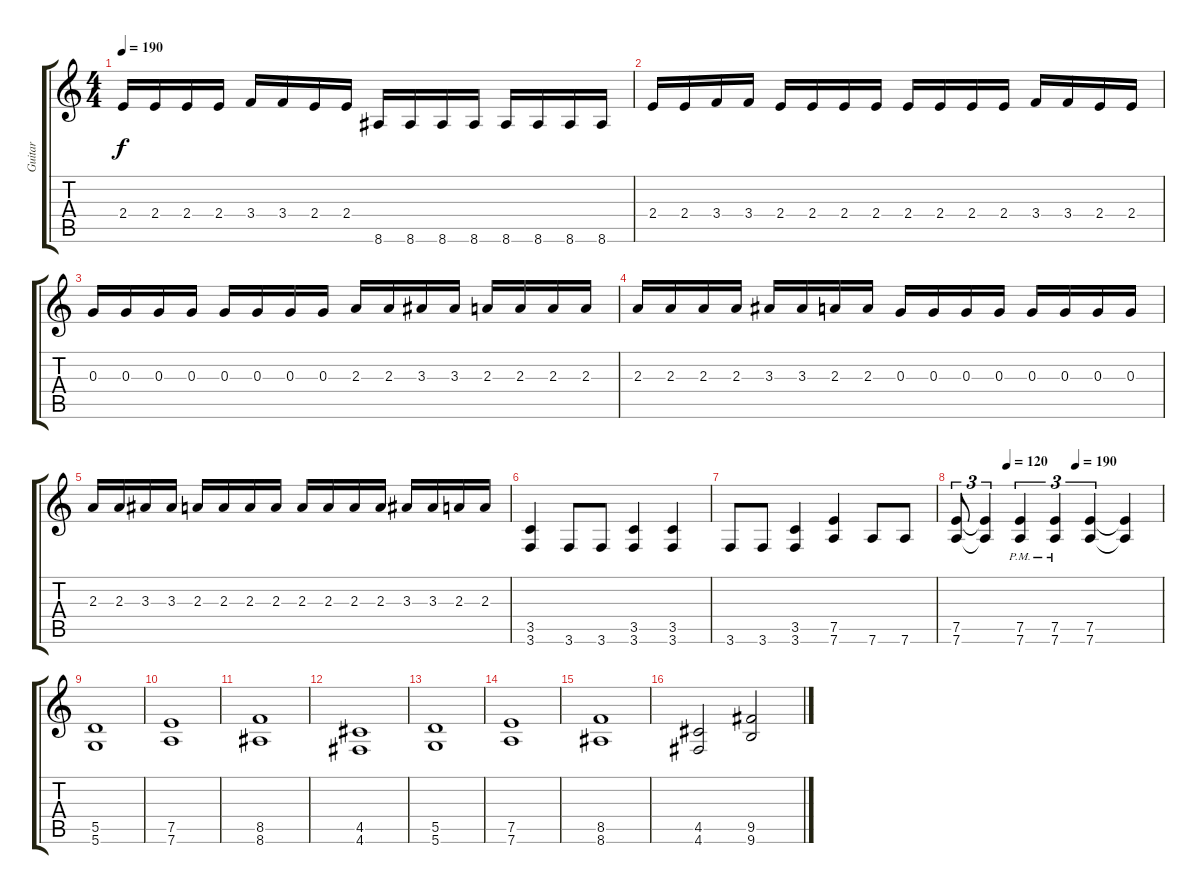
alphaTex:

\track ("Guitar " "Guitar ") {instrument distortionguitar}
\staff {score tabs}
\tuning (E4 B3 G3 D3 A2 D2) {hide}
\ts (4 4)
\tempo 190
\clef g2
\ks c
2.4.16{dy f} 2.4.16 2.4.16 2.4.16 3.4.16 3.4.16 2.4.16 2.4.16 8.6.16 8.6.16 8.6.16 8.6.16 8.6.16 8.6.16 8.6.16 8.6.16 |
2.4.16 2.4.16 3.4.16 3.4.16 2.4.16 2.4.16 2.4.16 2.4.16 2.4.16 2.4.16 2.4.16 2.4.16 3.4.16 3.4.16 2.4.16 2.4.16 |
0.3.16 0.3.16 0.3.16 0.3.16 0.3.16 0.3.16 0.3.16 0.3.16 2.3.16 2.3.16 3.3.16 3.3.16 2.3.16 2.3.16 2.3.16 2.3.16 |
2.3.16 2.3.16 2.3.16 2.3.16 3.3.16 3.3.16 2.3.16 2.3.16 0.3.16 0.3.16 0.3.16 0.3.16 0.3.16 0.3.16 0.3.16 0.3.16 |
2.3.16 2.3.16 3.3.16 3.3.16 2.3.16 2.3.16 2.3.16 2.3.16 2.3.16 2.3.16 2.3.16 2.3.16 3.3.16 3.3.16 2.3.16 2.3.16 |
(3.5 3.6).4 3.6.8 3.6.8 (3.5 3.6).4 (3.5 3.6).4 |
3.6.8 3.6.8 (3.5 3.6).4 (7.5 7.6).4 7.6.8 7.6.8 |
\tempo (120 0.25)
\tempo (190 0.5833333333333334)
(7.5 7.6).8{tu (3 2)} (7.5{t} 7.6{t}).4{tu (3 2)} (7.5{pm} 7.6{pm}).4{tu (3 2)} (7.5{pm} 7.6{pm}).4{tu (3 2)} (7.5 7.6).4{tu (3 2)} (7.5{t} 7.6{t}).4 |
(5.5 5.6).1 |
(7.5 7.6).1 |
(8.5 8.6).1 |
(4.5 4.6).1 |
(5.5 5.6).1 |
(7.5 7.6).1 |
(8.5 8.6).1 |
(4.5 4.6).2 (9.5 9.6).2
